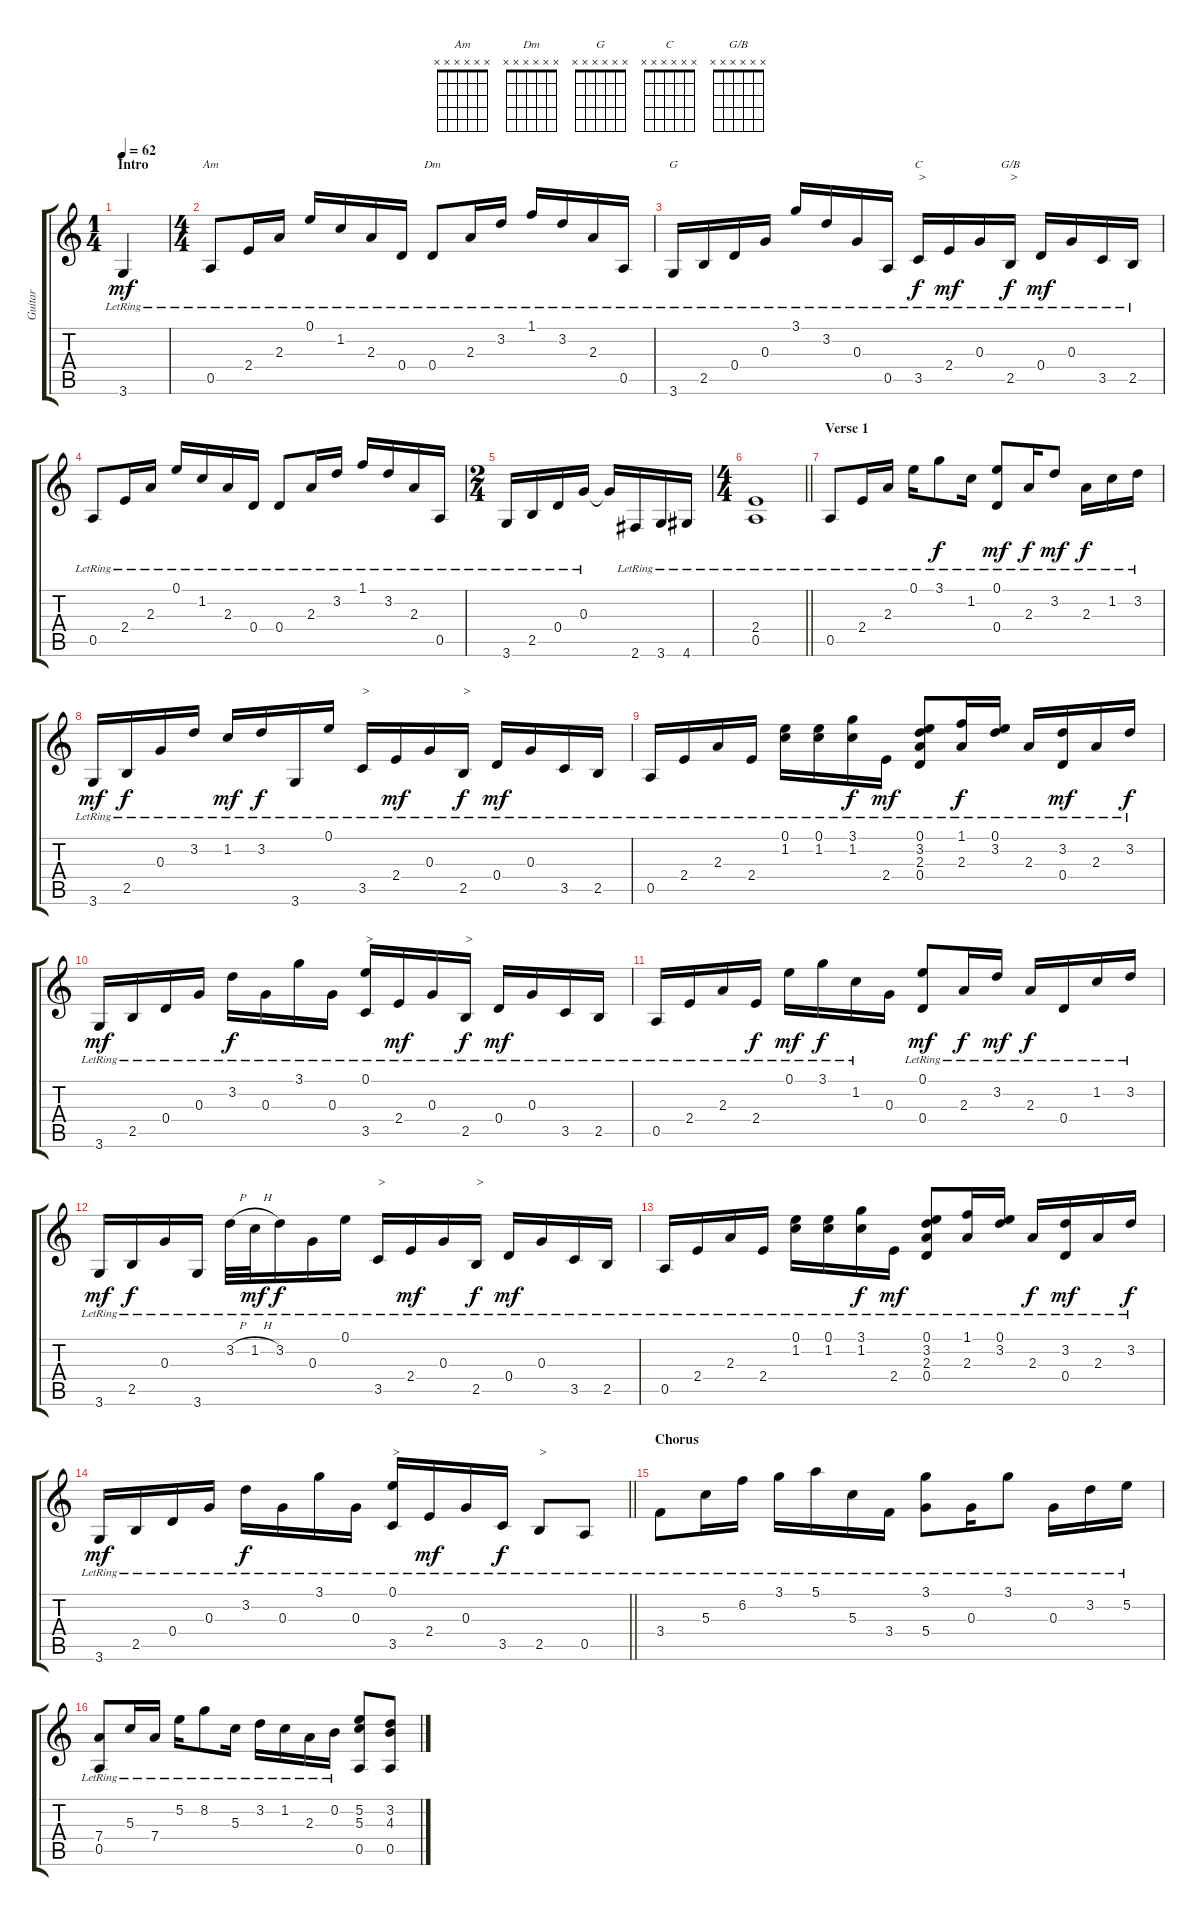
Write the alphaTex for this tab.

\track ("Guitar" "Guitar") {instrument acousticguitarsteel}
\staff {score tabs}
\tuning (E4 B3 G3 D3 A2 E2) {hide}
\chord ("Am" x x x x x x)
\chord ("Dm" x x x x x x)
\chord ("G" x x x x x x)
\chord ("C" x x x x x x)
\chord ("G/B" x x x x x x)
\ts (1 4)
\section ("" "Intro")
\tempo 62
\clef g2
\ks c
3.6{lr}.4{dy mf instrument acousticguitarsteel} |
\ts (4 4)
0.5{lr}.8{ch "Am"} 2.4{lr}.16 2.3{lr}.16 0.1{lr}.16 1.2{lr}.16 2.3{lr}.16 0.4{lr}.16 0.4{lr}.8{ch "Dm"} 2.3{lr}.16 3.2{lr}.16 1.1{lr}.16 3.2{lr}.16 2.3{lr}.16 0.5{lr}.16 |
3.6{lr}.16{ch "G"} 2.5{lr}.16 0.4{lr}.16 0.3{lr}.16 3.1{lr}.16 3.2{lr}.16 0.3{lr}.16 0.5{lr}.16 3.5{lr}.16{ch "C" txt ">" dy f} 2.4{lr}.16{dy mf} 0.3{lr}.16 2.5{lr}.16{ch "G/B" txt ">" dy f} 0.4{lr}.16{dy mf} 0.3{lr}.16 3.5{lr}.16 2.5{lr}.16 |
0.5{lr}.8 2.4{lr}.16 2.3{lr}.16 0.1{lr}.16 1.2{lr}.16 2.3{lr}.16 0.4{lr}.16 0.4{lr}.8 2.3{lr}.16 3.2{lr}.16 1.1{lr}.16 3.2{lr}.16 2.3{lr}.16 0.5{lr}.16 |
\ts (2 4)
3.6{lr}.16 2.5{lr}.16 0.4{lr}.16 0.3{lr}.16 0.3{t}.16 2.6{lr}.16 3.6{lr}.16 4.6{lr}.16 |
\ts (4 4)
\barLineRight lightlight
(2.4{lr} 0.5{lr}).1 |
\section ("" "Verse 1")
0.5{lr}.8 2.4{lr}.16 2.3{lr}.16 0.1{lr}.16 3.1{lr}.8{dy f} 1.2{lr}.16 (0.1 0.4{lr}).8{dy mf} 2.3{lr}.16{dy f} 3.2{lr}.8{dy mf} 2.3{lr}.16{dy f} 1.2{lr}.16 3.2{lr}.16 |
3.6{lr}.16{dy mf} 2.5{lr}.16{dy f} 0.3{lr}.16 3.2{lr}.16 1.2{lr}.16{dy mf} 3.2{lr}.16{dy f} 3.6{lr}.16 0.1{lr}.16 3.5{lr}.16{txt ">"} 2.4{lr}.16{dy mf} 0.3{lr}.16 2.5{lr}.16{txt ">" dy f} 0.4{lr}.16{dy mf} 0.3{lr}.16 3.5{lr}.16 2.5{lr}.16 |
0.5{lr}.16 2.4{lr}.16 2.3{lr}.16 2.4{lr}.16 (0.1{lr} 1.2{lr}).16 (0.1{lr} 1.2{lr}).16 (3.1{lr} 1.2{lr}).16{dy f} 2.4{lr}.16{dy mf} (0.1 3.2 2.3 0.4{lr}).8 (1.1{lr} 2.3).16{dy f} (0.1{lr} 3.2{lr}).16 2.3{lr}.16 (3.2{lr} 0.4{lr}).16{dy mf} 2.3{lr}.16 3.2{lr}.16{dy f} |
3.6{lr}.16{dy mf} 2.5{lr}.16 0.4{lr}.16 0.3{lr}.16 3.2{lr}.16{dy f} 0.3{lr}.16 3.1{lr}.16 0.3{lr}.16 (0.1{lr} 3.5{lr}).16{txt ">"} 2.4{lr}.16{dy mf} 0.3{lr}.16 2.5{lr}.16{txt ">" dy f} 0.4{lr}.16{dy mf} 0.3{lr}.16 3.5{lr}.16 2.5{lr}.16 |
0.5{lr}.16 2.4{lr}.16 2.3{lr}.16 2.4{lr}.16{dy f} 0.1{lr}.16{dy mf} 3.1{lr}.16{dy f} 1.2{lr}.16 0.3.16 (0.1 0.4{lr}).8{dy mf} 2.3{lr}.16{dy f} 3.2{lr}.16{dy mf} 2.3{lr}.16{dy f} 0.4{lr}.16 1.2{lr}.16 3.2{lr}.16 |
3.6{lr}.16{dy mf} 2.5{lr}.16{dy f} 0.3{lr}.16 3.6{lr}.16 3.2{h lr}.32 1.2{h lr}.32{dy mf} 3.2{lr}.16{dy f} 0.3{lr}.16 0.1{lr}.16 3.5{lr}.16{txt ">"} 2.4{lr}.16{dy mf} 0.3{lr}.16 2.5{lr}.16{txt ">" dy f} 0.4{lr}.16{dy mf} 0.3{lr}.16 3.5{lr}.16 2.5{lr}.16 |
0.5{lr}.16 2.4{lr}.16 2.3{lr}.16 2.4{lr}.16 (0.1{lr} 1.2{lr}).16 (0.1{lr} 1.2{lr}).16 (3.1{lr} 1.2{lr}).16{dy f} 2.4{lr}.16{dy mf} (0.1 3.2 2.3 0.4{lr}).8 (1.1 2.3{lr}).16 (0.1{lr} 3.2{lr}).16 2.3{lr}.16{dy f} (3.2{lr} 0.4{lr}).16{dy mf} 2.3{lr}.16 3.2{lr}.16{dy f} |
\barLineRight lightlight
3.6{lr}.16{dy mf} 2.5{lr}.16 0.4{lr}.16 0.3{lr}.16 3.2{lr}.16{dy f} 0.3{lr}.16 3.1{lr}.16 0.3{lr}.16 (0.1{lr} 3.5{lr}).16{txt ">"} 2.4{lr}.16{dy mf} 0.3{lr}.16 3.5{lr}.16{dy f} 2.5{lr}.8{txt ">"} 0.5{lr}.8 |
\section ("" "Chorus")
3.4{lr}.8 5.3{lr}.16 6.2{lr}.16 3.1{lr}.16 5.1{lr}.16 5.3{lr}.16 3.4{lr}.16 (3.1{lr} 5.4{lr}).8 0.3{lr}.16 3.1{lr}.8 0.3{lr}.16 3.2{lr}.16 5.2{lr}.16 |
(7.4{lr} 0.5{lr}).8 5.3{lr}.16 7.4{lr}.16 5.2{lr}.16 8.2{lr}.8 5.3{lr}.16 3.2{lr}.16 1.2{lr}.16 2.3{lr}.16 0.2{lr}.16 (5.2 5.3 0.5).8 (3.2 4.3 0.5).8
